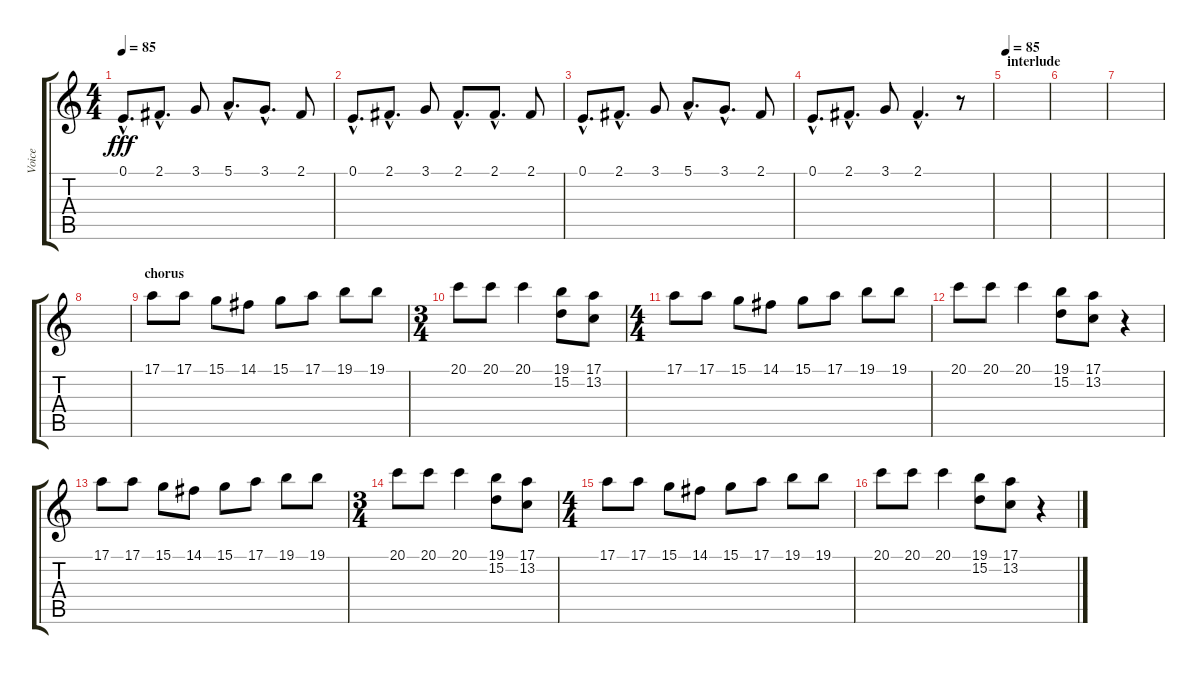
\track ("Voice" "Voice") {instrument choiraahs}
\staff {score tabs}
\tuning (E4 B3 G3 D3 A2 E2) {hide}
\ts (4 4)
\tempo 85
\clef g2
\ks c
0.1{hac}.8{d dy fff} 2.1{hac}.8{d} 3.1.8 5.1{hac}.8{d} 3.1{hac}.8{d} 2.1.8 |
0.1{hac}.8{d} 2.1{hac}.8{d} 3.1.8 2.1{hac}.8{d} 2.1{hac}.8{d} 2.1.8 |
0.1{hac}.8{d} 2.1{hac}.8{d} 3.1.8 5.1{hac}.8{d} 3.1{hac}.8{d} 2.1.8 |
0.1{hac}.8{d} 2.1{hac}.8{d} 3.1.8 2.1{hac}.4{d} r.8 |
\section ("" "interlude")
\tempo 85
|
|
|
|
\section ("" "chorus")
17.1.8 17.1.8 15.1.8 14.1.8 15.1.8 17.1.8 19.1.8 19.1.8 |
\ts (3 4)
20.1.8 20.1.8 20.1.4 (19.1 15.2).8 (17.1 13.2).8 |
\ts (4 4)
17.1.8 17.1.8 15.1.8 14.1.8 15.1.8 17.1.8 19.1.8 19.1.8 |
20.1.8 20.1.8 20.1.4 (19.1 15.2).8 (17.1 13.2).8 r.4 |
17.1.8 17.1.8 15.1.8 14.1.8 15.1.8 17.1.8 19.1.8 19.1.8 |
\ts (3 4)
20.1.8 20.1.8 20.1.4 (19.1 15.2).8 (17.1 13.2).8 |
\ts (4 4)
17.1.8 17.1.8 15.1.8 14.1.8 15.1.8 17.1.8 19.1.8 19.1.8 |
20.1.8 20.1.8 20.1.4 (19.1 15.2).8 (17.1 13.2).8 r.4
